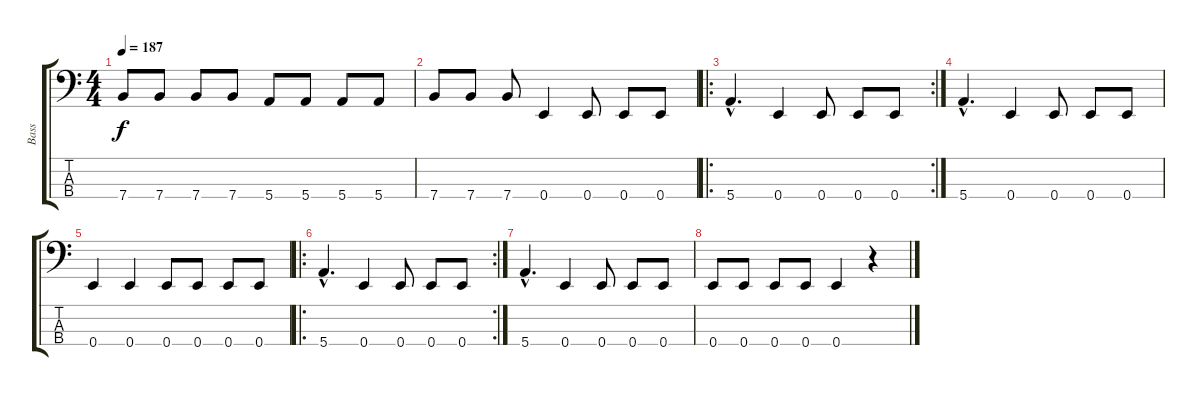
\track ("Bass" "Bass") {instrument electricbasspick}
\staff {score tabs}
\tuning (G2 D2 A1 E1) {hide}
\ts (4 4)
\tempo 187
\clef f4
\ks c
7.4.8{dy f} 7.4.8 7.4.8 7.4.8 5.4.8 5.4.8 5.4.8 5.4.8 |
7.4.8 7.4.8 7.4.8 0.4.4 0.4.8 0.4.8 0.4.8 |
\ro
\rc 2
5.4{hac}.4{d} 0.4.4 0.4.8 0.4.8 0.4.8 |
5.4{hac}.4{d} 0.4.4 0.4.8 0.4.8 0.4.8 |
0.4.4 0.4.4 0.4.8 0.4.8 0.4.8 0.4.8 |
\ro
\rc 2
5.4{hac}.4{d} 0.4.4 0.4.8 0.4.8 0.4.8 |
5.4{hac}.4{d} 0.4.4 0.4.8 0.4.8 0.4.8 |
0.4.8 0.4.8 0.4.8 0.4.8 0.4.4 r.4
